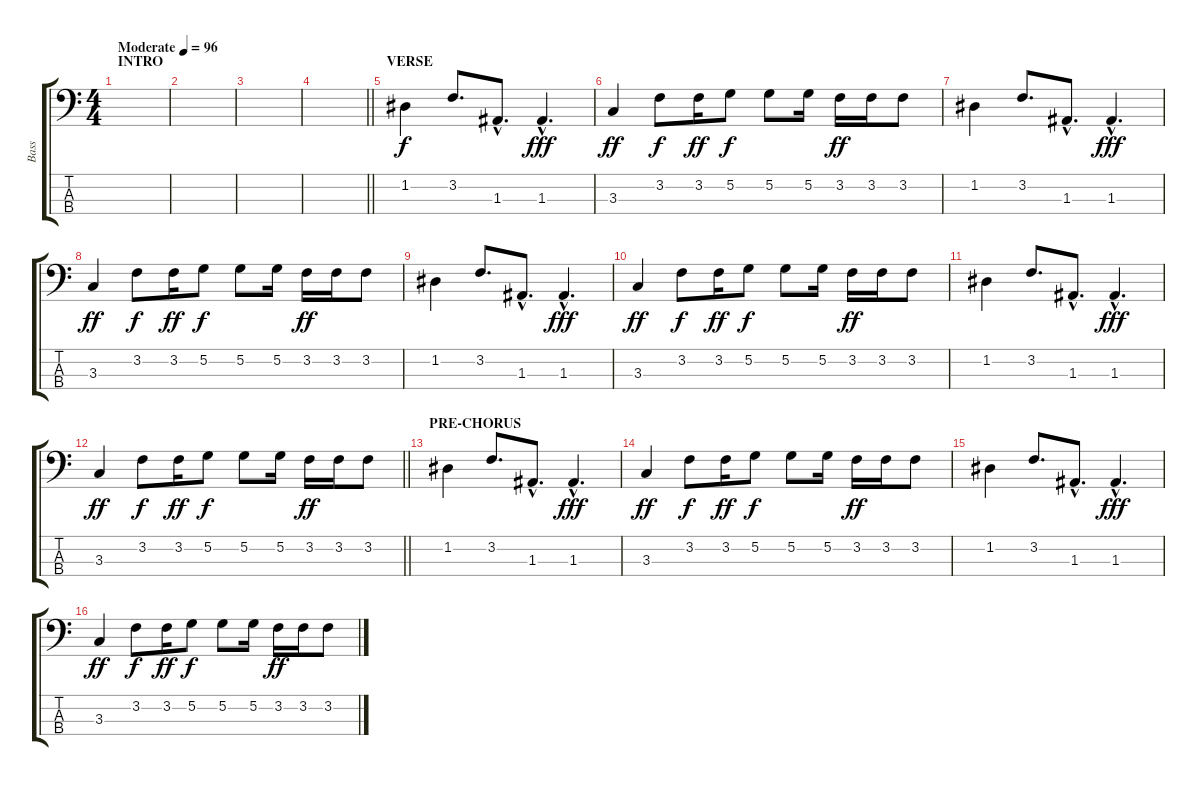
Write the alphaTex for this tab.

\track ("Bass" "Bass") {instrument electricbassfinger}
\staff {score tabs}
\tuning (G2 D2 A1 E1) {hide}
\ts (4 4)
\section ("" "INTRO")
\tempo (96 "Moderate")
\clef f4
\ks c
|
|
|
\barLineRight lightlight
|
\section ("" "VERSE")
1.2.4 3.2.8{d} 1.3{hac}.8{d} 1.3{hac}.4{d dy fff} |
3.3.4{dy ff} 3.2.8{dy f} 3.2.16{dy ff} 5.2.8{dy f} 5.2.8 5.2.16 3.2.16{dy ff} 3.2.16 3.2.8 |
1.2.4 3.2.8{d} 1.3{hac}.8{d} 1.3{hac}.4{d dy fff} |
3.3.4{dy ff} 3.2.8{dy f} 3.2.16{dy ff} 5.2.8{dy f} 5.2.8 5.2.16 3.2.16{dy ff} 3.2.16 3.2.8 |
1.2.4 3.2.8{d} 1.3{hac}.8{d} 1.3{hac}.4{d dy fff} |
3.3.4{dy ff} 3.2.8{dy f} 3.2.16{dy ff} 5.2.8{dy f} 5.2.8 5.2.16 3.2.16{dy ff} 3.2.16 3.2.8 |
1.2.4 3.2.8{d} 1.3{hac}.8{d} 1.3{hac}.4{d dy fff} |
\barLineRight lightlight
3.3.4{dy ff} 3.2.8{dy f} 3.2.16{dy ff} 5.2.8{dy f} 5.2.8 5.2.16 3.2.16{dy ff} 3.2.16 3.2.8 |
\section ("" "PRE-CHORUS")
1.2.4 3.2.8{d} 1.3{hac}.8{d} 1.3{hac}.4{d dy fff} |
3.3.4{dy ff} 3.2.8{dy f} 3.2.16{dy ff} 5.2.8{dy f} 5.2.8 5.2.16 3.2.16{dy ff} 3.2.16 3.2.8 |
1.2.4 3.2.8{d} 1.3{hac}.8{d} 1.3{hac}.4{d dy fff} |
3.3.4{dy ff} 3.2.8{dy f} 3.2.16{dy ff} 5.2.8{dy f} 5.2.8 5.2.16 3.2.16{dy ff} 3.2.16 3.2.8
